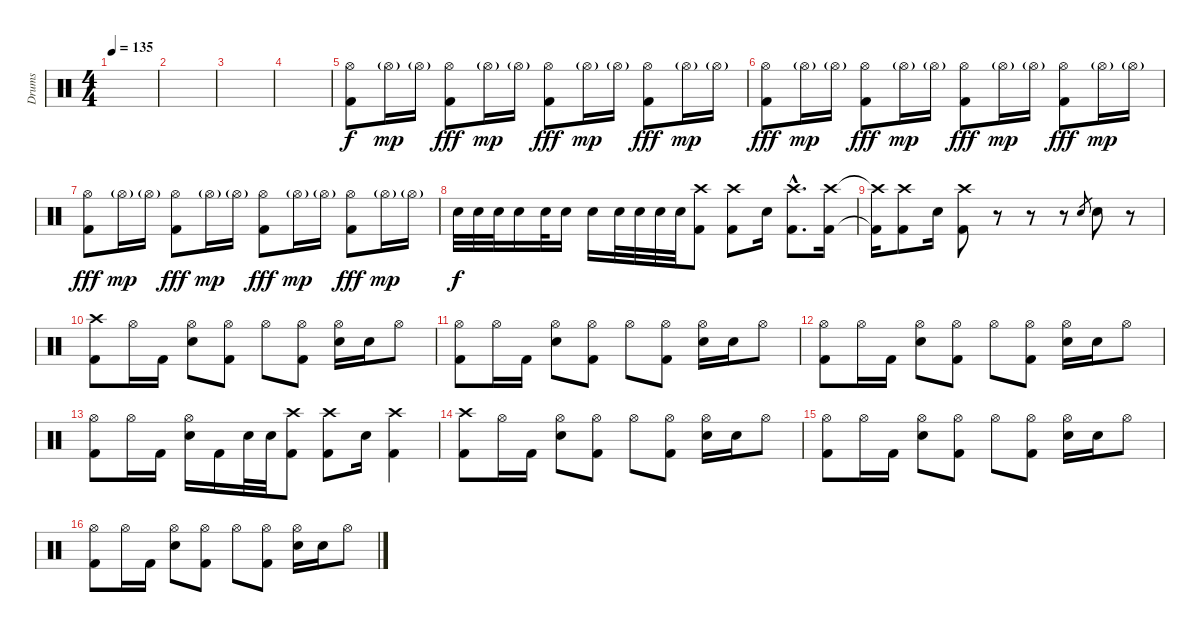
\track ("Drums" "Drums") {instrument percussion}
\staff {score}
\articulation defaults
\ts (4 4)
\tempo 135
\clef neutral
\ks c
|
|
|
|
("Hi-Hat (open)" "Kick (hit) 2").8 "Hi-Hat (open)"{g}.16{dy mp} "Hi-Hat (open)"{g}.16 ("Hi-Hat (open)" "Kick (hit) 2").8{dy fff} "Hi-Hat (open)"{g}.16{dy mp} "Hi-Hat (open)"{g}.16 ("Hi-Hat (open)" "Kick (hit) 2").8{dy fff} "Hi-Hat (open)"{g}.16{dy mp} "Hi-Hat (open)"{g}.16 ("Hi-Hat (open)" "Kick (hit) 2").8{dy fff} "Hi-Hat (open)"{g}.16{dy mp} "Hi-Hat (open)"{g}.16 |
("Hi-Hat (open)" "Kick (hit) 2").8{dy fff} "Hi-Hat (open)"{g}.16{dy mp} "Hi-Hat (open)"{g}.16 ("Hi-Hat (open)" "Kick (hit) 2").8{dy fff} "Hi-Hat (open)"{g}.16{dy mp} "Hi-Hat (open)"{g}.16 ("Hi-Hat (open)" "Kick (hit) 2").8{dy fff} "Hi-Hat (open)"{g}.16{dy mp} "Hi-Hat (open)"{g}.16 ("Hi-Hat (open)" "Kick (hit) 2").8{dy fff} "Hi-Hat (open)"{g}.16{dy mp} "Hi-Hat (open)"{g}.16 |
("Hi-Hat (open)" "Kick (hit) 2").8{dy fff} "Hi-Hat (open)"{g}.16{dy mp} "Hi-Hat (open)"{g}.16 ("Hi-Hat (open)" "Kick (hit) 2").8{dy fff} "Hi-Hat (open)"{g}.16{dy mp} "Hi-Hat (open)"{g}.16 ("Hi-Hat (open)" "Kick (hit) 2").8{dy fff} "Hi-Hat (open)"{g}.16{dy mp} "Hi-Hat (open)"{g}.16 ("Hi-Hat (open)" "Kick (hit) 2").8{dy fff} "Hi-Hat (open)"{g}.16{dy mp} "Hi-Hat (open)"{g}.16 |
"Electric Snare (hit)".32{dy f} "Electric Snare (hit)".32 "Electric Snare (hit)".32 "Electric Snare (hit)".16 "Electric Snare (hit)".32 "Electric Snare (hit)".16 "Electric Snare (hit)".16 "Electric Snare (hit)".32 "Electric Snare (hit)".32 "Electric Snare (hit)".32 "Electric Snare (hit)".32 ("Crash high (hit)" "Kick (hit) 2").8 ("Crash high (hit)" "Kick (hit) 2").8 "Electric Snare (hit)".16 ("Crash high (hit)"{hac} "Kick (hit) 2"{hac}).8{d} ("Crash high (hit)" "Kick (hit) 2").16 |
("Crash high (hit)"{t} "Kick (hit) 2"{t}).16 ("Crash high (hit)" "Kick (hit) 2").8 "Electric Snare (hit)".16 ("Crash high (hit)" "Kick (hit) 2").8 r.8 r.8 r.8 "Electric Snare (hit)".8{gr} "Electric Snare (hit)".8 r.8 |
("Crash high (hit)" "Kick (hit) 2").8 "Hi-Hat (open)".16 "Kick (hit) 2".16 ("Hi-Hat (open)" "Electric Snare (hit)").8 ("Hi-Hat (open)" "Kick (hit) 2").8 "Hi-Hat (open)".8 ("Hi-Hat (open)" "Kick (hit) 2").8 ("Hi-Hat (open)" "Electric Snare (hit)").16 "Electric Snare (hit)".16 "Hi-Hat (open)".8 |
("Hi-Hat (open)" "Kick (hit) 2").8 "Hi-Hat (open)".16 "Kick (hit) 2".16 ("Hi-Hat (open)" "Electric Snare (hit)").8 ("Hi-Hat (open)" "Kick (hit) 2").8 "Hi-Hat (open)".8 ("Hi-Hat (open)" "Kick (hit) 2").8 ("Hi-Hat (open)" "Electric Snare (hit)").16 "Electric Snare (hit)".16 "Hi-Hat (open)".8 |
("Hi-Hat (open)" "Kick (hit) 2").8 "Hi-Hat (open)".16 "Kick (hit) 2".16 ("Hi-Hat (open)" "Electric Snare (hit)").8 ("Hi-Hat (open)" "Kick (hit) 2").8 "Hi-Hat (open)".8 ("Hi-Hat (open)" "Kick (hit) 2").8 ("Hi-Hat (open)" "Electric Snare (hit)").16 "Electric Snare (hit)".16 "Hi-Hat (open)".8 |
("Hi-Hat (open)" "Kick (hit) 2").8 "Hi-Hat (open)".16 "Kick (hit) 2".16 ("Hi-Hat (open)" "Electric Snare (hit)").16 "Kick (hit) 2".16 "Electric Snare (hit)".32 "Electric Snare (hit)".32 ("Crash high (hit)" "Kick (hit) 2").8 ("Crash high (hit)" "Kick (hit) 2").8 "Electric Snare (hit)".16 ("Crash high (hit)" "Kick (hit) 2").4 |
("Crash high (hit)" "Kick (hit) 2").8 "Hi-Hat (open)".16 "Kick (hit) 2".16 ("Hi-Hat (open)" "Electric Snare (hit)").8 ("Hi-Hat (open)" "Kick (hit) 2").8 "Hi-Hat (open)".8 ("Hi-Hat (open)" "Kick (hit) 2").8 ("Hi-Hat (open)" "Electric Snare (hit)").16 "Electric Snare (hit)".16 "Hi-Hat (open)".8 |
("Hi-Hat (open)" "Kick (hit) 2").8 "Hi-Hat (open)".16 "Kick (hit) 2".16 ("Hi-Hat (open)" "Electric Snare (hit)").8 ("Hi-Hat (open)" "Kick (hit) 2").8 "Hi-Hat (open)".8 ("Hi-Hat (open)" "Kick (hit) 2").8 ("Hi-Hat (open)" "Electric Snare (hit)").16 "Electric Snare (hit)".16 "Hi-Hat (open)".8 |
("Hi-Hat (open)" "Kick (hit) 2").8 "Hi-Hat (open)".16 "Kick (hit) 2".16 ("Hi-Hat (open)" "Electric Snare (hit)").8 ("Hi-Hat (open)" "Kick (hit) 2").8 "Hi-Hat (open)".8 ("Hi-Hat (open)" "Kick (hit) 2").8 ("Hi-Hat (open)" "Electric Snare (hit)").16 "Electric Snare (hit)".16 "Hi-Hat (open)".8
